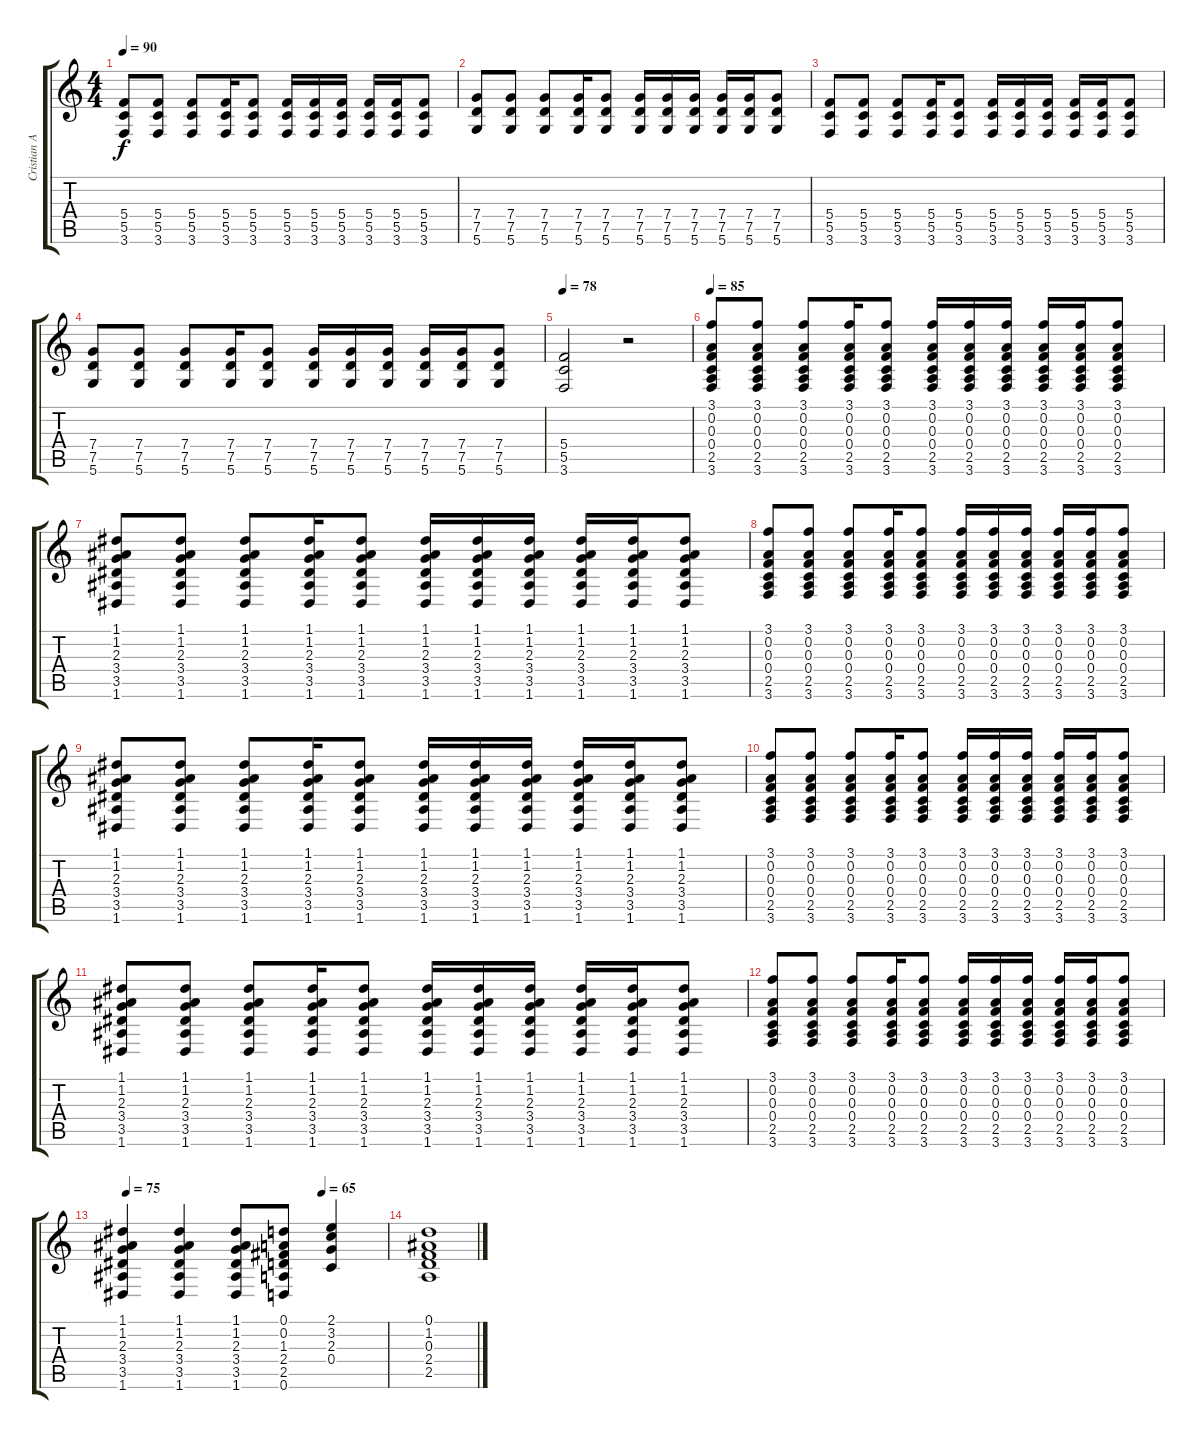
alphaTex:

\track ("Cristian Aldana (Guitarra 3)" "Cristian A") {instrument overdrivenguitar}
\staff {score tabs}
\tuning (D4 A3 F3 C3 G2 D2) {hide}
\ts (4 4)
\tempo 90
\clef g2
\ks c
(5.4 5.5 3.6).8{dy f} (5.4 5.5 3.6).8 (5.4 5.5 3.6).8 (5.4 5.5 3.6).16 (5.4 5.5 3.6).8 (5.4 5.5 3.6).16 (5.4 5.5 3.6).16 (5.4 5.5 3.6).16 (5.4 5.5 3.6).16 (5.4 5.5 3.6).16 (5.4 5.5 3.6).8 |
(7.4 7.5 5.6).8 (7.4 7.5 5.6).8 (7.4 7.5 5.6).8 (7.4 7.5 5.6).16 (7.4 7.5 5.6).8 (7.4 7.5 5.6).16 (7.4 7.5 5.6).16 (7.4 7.5 5.6).16 (7.4 7.5 5.6).16 (7.4 7.5 5.6).16 (7.4 7.5 5.6).8 |
(5.4 5.5 3.6).8 (5.4 5.5 3.6).8 (5.4 5.5 3.6).8 (5.4 5.5 3.6).16 (5.4 5.5 3.6).8 (5.4 5.5 3.6).16 (5.4 5.5 3.6).16 (5.4 5.5 3.6).16 (5.4 5.5 3.6).16 (5.4 5.5 3.6).16 (5.4 5.5 3.6).8 |
(7.4 7.5 5.6).8 (7.4 7.5 5.6).8 (7.4 7.5 5.6).8 (7.4 7.5 5.6).16 (7.4 7.5 5.6).8 (7.4 7.5 5.6).16 (7.4 7.5 5.6).16 (7.4 7.5 5.6).16 (7.4 7.5 5.6).16 (7.4 7.5 5.6).16 (7.4 7.5 5.6).8 |
\tempo 78
(5.4 5.5 3.6).2 r.2 |
\tempo 85
(3.1 0.2 0.3 0.4 2.5 3.6).8{volume 4 instrument acousticguitarnylon} (3.1 0.2 0.3 0.4 2.5 3.6).8 (3.1 0.2 0.3 0.4 2.5 3.6).8 (3.1 0.2 0.3 0.4 2.5 3.6).16 (3.1 0.2 0.3 0.4 2.5 3.6).8 (3.1 0.2 0.3 0.4 2.5 3.6).16 (3.1 0.2 0.3 0.4 2.5 3.6).16 (3.1 0.2 0.3 0.4 2.5 3.6).16 (3.1 0.2 0.3 0.4 2.5 3.6).16 (3.1 0.2 0.3 0.4 2.5 3.6).16 (3.1 0.2 0.3 0.4 2.5 3.6).8 |
(1.1 1.2 2.3 3.4 3.5 1.6).8{volume 4} (1.1 1.2 2.3 3.4 3.5 1.6).8 (1.1 1.2 2.3 3.4 3.5 1.6).8 (1.1 1.2 2.3 3.4 3.5 1.6).16 (1.1 1.2 2.3 3.4 3.5 1.6).8 (1.1 1.2 2.3 3.4 3.5 1.6).16 (1.1 1.2 2.3 3.4 3.5 1.6).16 (1.1 1.2 2.3 3.4 3.5 1.6).16 (1.1 1.2 2.3 3.4 3.5 1.6).16 (1.1 1.2 2.3 3.4 3.5 1.6).16 (1.1 1.2 2.3 3.4 3.5 1.6).8 |
(3.1 0.2 0.3 0.4 2.5 3.6).8{volume 4} (3.1 0.2 0.3 0.4 2.5 3.6).8 (3.1 0.2 0.3 0.4 2.5 3.6).8 (3.1 0.2 0.3 0.4 2.5 3.6).16 (3.1 0.2 0.3 0.4 2.5 3.6).8 (3.1 0.2 0.3 0.4 2.5 3.6).16 (3.1 0.2 0.3 0.4 2.5 3.6).16 (3.1 0.2 0.3 0.4 2.5 3.6).16 (3.1 0.2 0.3 0.4 2.5 3.6).16 (3.1 0.2 0.3 0.4 2.5 3.6).16 (3.1 0.2 0.3 0.4 2.5 3.6).8 |
(1.1 1.2 2.3 3.4 3.5 1.6).8{volume 4} (1.1 1.2 2.3 3.4 3.5 1.6).8 (1.1 1.2 2.3 3.4 3.5 1.6).8 (1.1 1.2 2.3 3.4 3.5 1.6).16 (1.1 1.2 2.3 3.4 3.5 1.6).8 (1.1 1.2 2.3 3.4 3.5 1.6).16 (1.1 1.2 2.3 3.4 3.5 1.6).16 (1.1 1.2 2.3 3.4 3.5 1.6).16 (1.1 1.2 2.3 3.4 3.5 1.6).16 (1.1 1.2 2.3 3.4 3.5 1.6).16 (1.1 1.2 2.3 3.4 3.5 1.6).8 |
(3.1 0.2 0.3 0.4 2.5 3.6).8{volume 4} (3.1 0.2 0.3 0.4 2.5 3.6).8 (3.1 0.2 0.3 0.4 2.5 3.6).8 (3.1 0.2 0.3 0.4 2.5 3.6).16 (3.1 0.2 0.3 0.4 2.5 3.6).8 (3.1 0.2 0.3 0.4 2.5 3.6).16 (3.1 0.2 0.3 0.4 2.5 3.6).16 (3.1 0.2 0.3 0.4 2.5 3.6).16 (3.1 0.2 0.3 0.4 2.5 3.6).16 (3.1 0.2 0.3 0.4 2.5 3.6).16 (3.1 0.2 0.3 0.4 2.5 3.6).8 |
(1.1 1.2 2.3 3.4 3.5 1.6).8{volume 4} (1.1 1.2 2.3 3.4 3.5 1.6).8 (1.1 1.2 2.3 3.4 3.5 1.6).8 (1.1 1.2 2.3 3.4 3.5 1.6).16 (1.1 1.2 2.3 3.4 3.5 1.6).8 (1.1 1.2 2.3 3.4 3.5 1.6).16 (1.1 1.2 2.3 3.4 3.5 1.6).16 (1.1 1.2 2.3 3.4 3.5 1.6).16 (1.1 1.2 2.3 3.4 3.5 1.6).16 (1.1 1.2 2.3 3.4 3.5 1.6).16 (1.1 1.2 2.3 3.4 3.5 1.6).8 |
(3.1 0.2 0.3 0.4 2.5 3.6).8{volume 4} (3.1 0.2 0.3 0.4 2.5 3.6).8 (3.1 0.2 0.3 0.4 2.5 3.6).8 (3.1 0.2 0.3 0.4 2.5 3.6).16 (3.1 0.2 0.3 0.4 2.5 3.6).8 (3.1 0.2 0.3 0.4 2.5 3.6).16 (3.1 0.2 0.3 0.4 2.5 3.6).16 (3.1 0.2 0.3 0.4 2.5 3.6).16 (3.1 0.2 0.3 0.4 2.5 3.6).16 (3.1 0.2 0.3 0.4 2.5 3.6).16 (3.1 0.2 0.3 0.4 2.5 3.6).8 |
\tempo 75
\tempo (65 0.75)
(1.1 1.2 2.3 3.4 3.5 1.6).4{volume 4} (1.1 1.2 2.3 3.4 3.5 1.6).4 (1.1 1.2 2.3 3.4 3.5 1.6).8 (0.1 0.2 1.3 2.4 2.5 0.6).8 (2.1 3.2 2.3 0.4).4 |
(0.1 1.2 0.3 2.4 2.5).1
